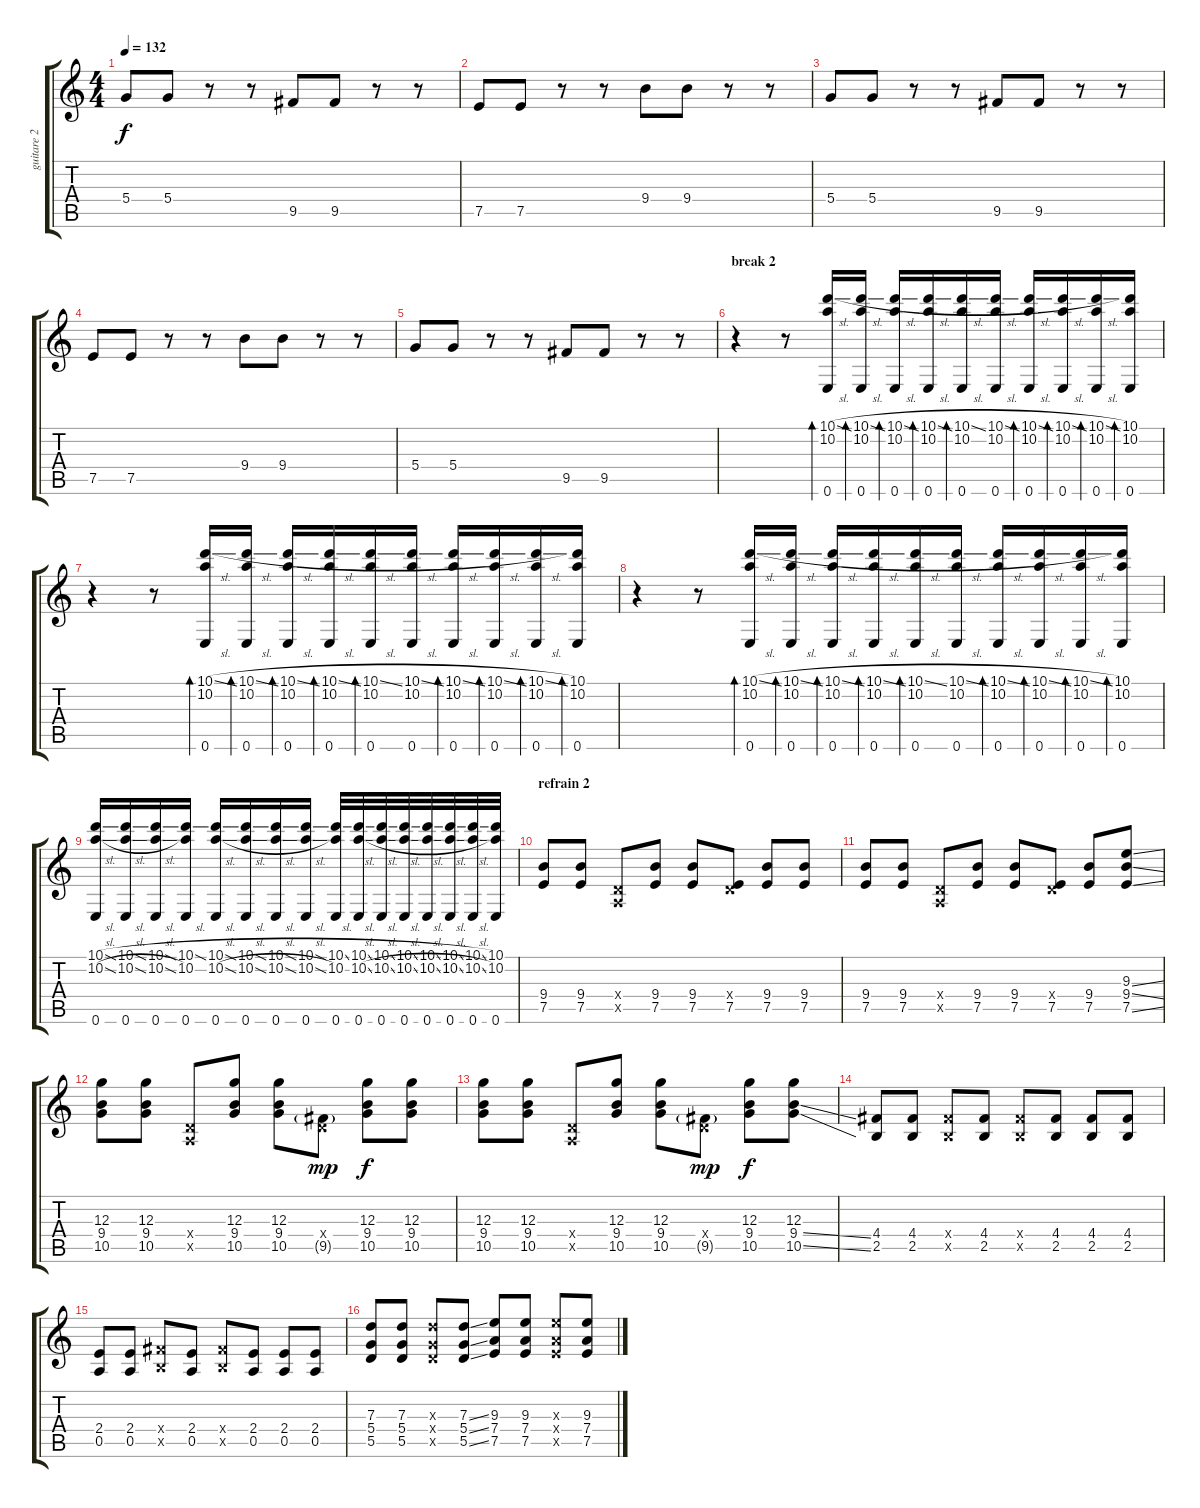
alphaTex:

\track ("guitare 2" "guitare 2") {instrument overdrivenguitar}
\staff {score tabs}
\tuning (E4 B3 G3 D3 A2 E2) {hide}
\ts (4 4)
\tempo 132
\clef g2
\ks c
5.4.8{dy f} 5.4.8 r.8 r.8 9.5.8 9.5.8 r.8 r.8 |
7.5.8 7.5.8 r.8 r.8 9.4.8 9.4.8 r.8 r.8 |
5.4.8 5.4.8 r.8 r.8 9.5.8 9.5.8 r.8 r.8 |
7.5.8 7.5.8 r.8 r.8 9.4.8 9.4.8 r.8 r.8 |
5.4.8 5.4.8 r.8 r.8 9.5.8 9.5.8 r.8 r.8 |
\section ("" "break 2")
r.4 r.8 (10.1{sl} 10.2 0.6).16{bd 60} (10.1{sl} 10.2 0.6).16{bd 60} (10.1{sl} 10.2 0.6).16{bd 60} (10.1{sl} 10.2 0.6).16{bd 60} (10.1{sl} 10.2 0.6).16{bd 60} (10.1{sl} 10.2 0.6).16 (10.1{sl} 10.2 0.6).16{bd 60} (10.1{sl} 10.2 0.6).16{bd 60} (10.1{sl} 10.2 0.6).16{bd 60} (10.1 10.2 0.6).16{bd 60} |
r.4 r.8 (10.1{sl} 10.2 0.6).16{bd 60} (10.1{sl} 10.2 0.6).16{bd 60} (10.1{sl} 10.2 0.6).16{bd 60} (10.1{sl} 10.2 0.6).16{bd 60} (10.1{sl} 10.2 0.6).16{bd 60} (10.1{sl} 10.2 0.6).16 (10.1{sl} 10.2 0.6).16{bd 60} (10.1{sl} 10.2 0.6).16{bd 60} (10.1{sl} 10.2 0.6).16{bd 60} (10.1 10.2 0.6).16{bd 60} |
r.4 r.8 (10.1{sl} 10.2 0.6).16{bd 60} (10.1{sl} 10.2 0.6).16{bd 60} (10.1{sl} 10.2 0.6).16{bd 60} (10.1{sl} 10.2 0.6).16{bd 60} (10.1{sl} 10.2 0.6).16{bd 60} (10.1{sl} 10.2 0.6).16 (10.1{sl} 10.2 0.6).16{bd 60} (10.1{sl} 10.2 0.6).16{bd 60} (10.1{sl} 10.2 0.6).16{bd 60} (10.1 10.2 0.6).16{bd 60} |
(10.1{sl} 10.2{sl} 0.6).16 (10.1{sl} 10.2{sl} 0.6).16 (10.1{sl} 10.2{sl} 0.6).16 (10.1{sl} 10.2 0.6).16 (10.1{sl} 10.2{sl} 0.6).16 (10.1{sl} 10.2{sl} 0.6).16 (10.1{sl} 10.2{sl} 0.6).16 (10.1{sl} 10.2{sl} 0.6).16 (10.1{sl} 10.2 0.6).32 (10.1{sl} 10.2{sl} 0.6).32 (10.1{sl} 10.2{sl} 0.6).32 (10.1{sl} 10.2{sl} 0.6).32 (10.1{sl} 10.2{sl} 0.6).32 (10.1{sl} 10.2{sl} 0.6).32 (10.1{sl} 10.2{sl} 0.6).32 (10.1 10.2 0.6).32 |
\section ("" "refrain 2")
(9.4 7.5).8 (9.4 7.5).8 (0.4{x} 0.5{x}).8 (9.4 7.5).8 (9.4 7.5).8 (0.4{x} 7.5).8 (9.4 7.5).8 (9.4 7.5).8 |
(9.4 7.5).8 (9.4 7.5).8 (0.4{x} 0.5{x}).8 (9.4 7.5).8 (9.4 7.5).8 (0.4{x} 7.5).8 (9.4 7.5).8 (9.3{ss} 9.4{ss} 7.5{ss}).8 |
(12.3 9.4 10.5).8 (12.3 9.4 10.5).8 (0.4{x} 0.5{x}).8 (12.3 9.4 10.5).8 (12.3 9.4 10.5).8 (0.4{x} 9.5{g}).8{dy mp} (12.3 9.4 10.5).8{dy f} (12.3 9.4 10.5).8 |
(12.3 9.4 10.5).8 (12.3 9.4 10.5).8 (0.4{x} 0.5{x}).8 (12.3 9.4 10.5).8 (12.3 9.4 10.5).8 (0.4{x} 9.5{g}).8{dy mp} (12.3 9.4 10.5).8{dy f} (12.3 9.4{ss} 10.5{ss}).8 |
(4.4 2.5).8 (4.4 2.5).8 (4.4{x} 2.5{x}).8 (4.4 2.5).8 (4.4{x} 2.5{x}).8 (4.4 2.5).8 (4.4 2.5).8 (4.4 2.5).8 |
(2.4 0.5).8 (2.4 0.5).8 (4.4{x} 2.5{x}).8 (2.4 0.5).8 (4.4{x} 2.5{x}).8 (2.4 0.5).8 (2.4 0.5).8 (2.4 0.5).8 |
(7.3 5.4 5.5).8 (7.3 5.4 5.5).8 (7.3{x} 5.4{x} 5.5{x}).8 (7.3{ss} 5.4{ss} 5.5{ss}).8 (9.3 7.4 7.5).8 (9.3 7.4 7.5).8 (9.3{x} 7.4{x} 7.5{x}).8 (9.3 7.4{ss} 7.5).8
